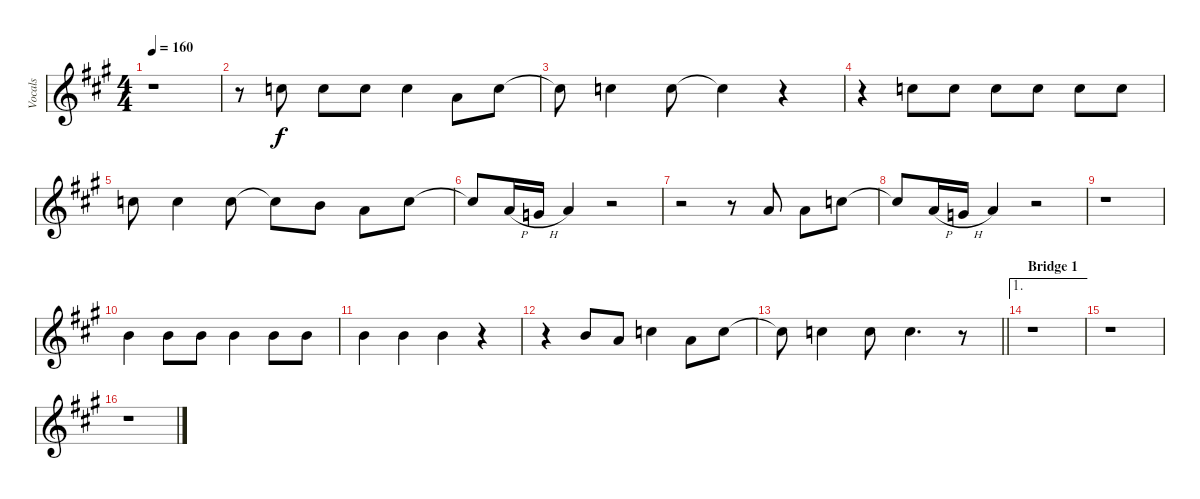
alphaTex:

\track ("Vocals" "Vocals") {instrument synthvoice}
\staff {score}
\tuning (E4 B3 G3 D3 A2 E2) {hide}
\ts (4 4)
\tempo 160
\clef g2
\ks a
r.1{dy f} |
r.8 8.1.8 8.1.8 8.1.8 8.1.4 5.1.8 8.1.8 |
8.1{t}.8 8.1.4 8.1.8 8.1{t}.4 r.4 |
r.4 8.1.8 8.1.8 8.1.8 8.1.8 8.1.8 8.1.8 |
8.1.8 8.1.4 8.1.8 8.1{t}.8 7.1.8 5.1.8 8.1.8 |
8.1{t}.8 5.1{h}.16 3.1{h}.16 5.1.4 r.2 |
r.2 r.8 5.1.8 5.1.8 8.1.8 |
8.1{t}.8 5.1{h}.16 3.1{h}.16 5.1.4 r.2 |
r.1 |
7.1.4 7.1.8 7.1.8 7.1.4 7.1.8 7.1.8 |
7.1.4 7.1.4 7.1.4 r.4 |
r.4 7.1.8 5.1.8 8.1.4 10.2.8 8.1.8 |
\barLineRight lightlight
8.1{t}.8 8.1.4 8.1.8 8.1.4{d} r.8 |
\ae 1
\section ("" "Bridge 1")
r.1 |
r.1 |
r.1
